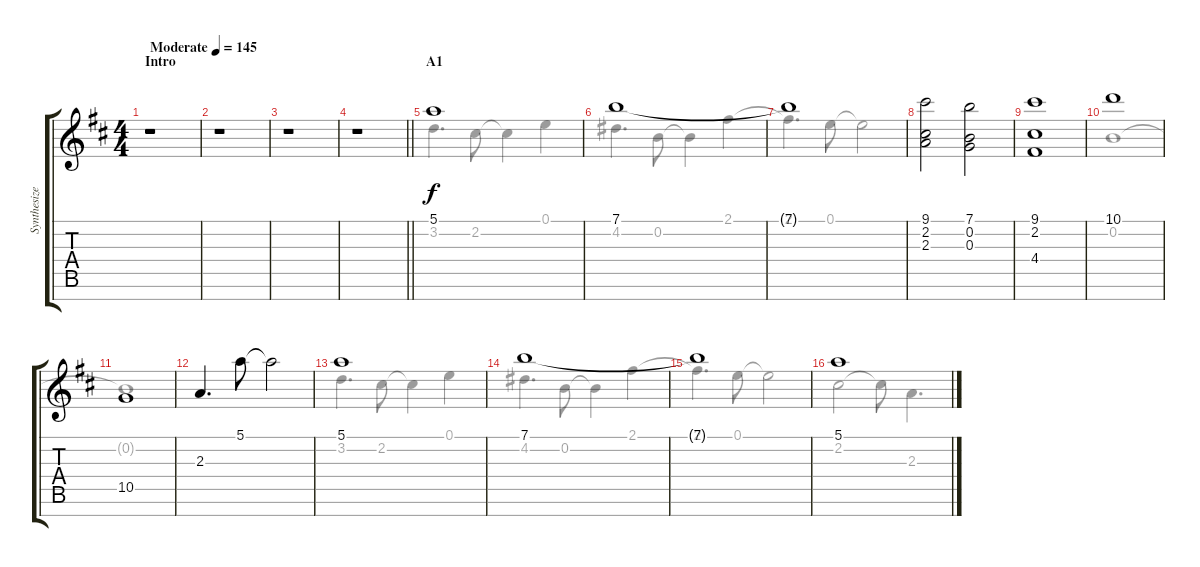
\track ("Synthesizer" "Synthesize") {instrument lead2sawtooth}
\staff {score tabs}
\tuning (E5 B4 G4 D4 A3 E3 B2) {hide}
\voice
\ts (4 4)
\section ("" "Intro")
\tempo (145 "Moderate")
\clef g2
\ks d
r.1{dy f instrument lead2sawtooth} |
r.1 |
r.1 |
\barLineRight lightlight
r.1 |
\section ("" "A1")
5.1.1 |
7.1.1 |
7.1{t}.1 |
(9.1 2.2 2.3).2 (7.1 0.2 0.3).2 |
(9.1 2.2 4.4).1 |
10.1.1 |
10.5.1 |
2.3.4{d} 5.1.8 5.1{t}.2 |
5.1.1 |
7.1.1 |
7.1{t}.1 |
5.1.1
\voice
\clef g2
\ottava regular
\simile none
\ks d
|
|
|
\barLineRight lightlight
|
3.2.4{d} 2.2.8 2.2{t}.4 0.1.4 |
4.2.4{d} 0.2.8 0.2{t}.4 2.1.4 |
2.1{t}.4{d} 0.1.8 0.1{t}.2 |
|
|
0.2.1 |
0.2{t}.1 |
|
3.2.4{d} 2.2.8 2.2{t}.4 0.1.4 |
4.2.4{d} 0.2.8 0.2{t}.4 2.1.4 |
2.1{t}.4{d} 0.1.8 0.1{t}.2 |
2.2.2 2.2{t}.8 2.3.4{d}
